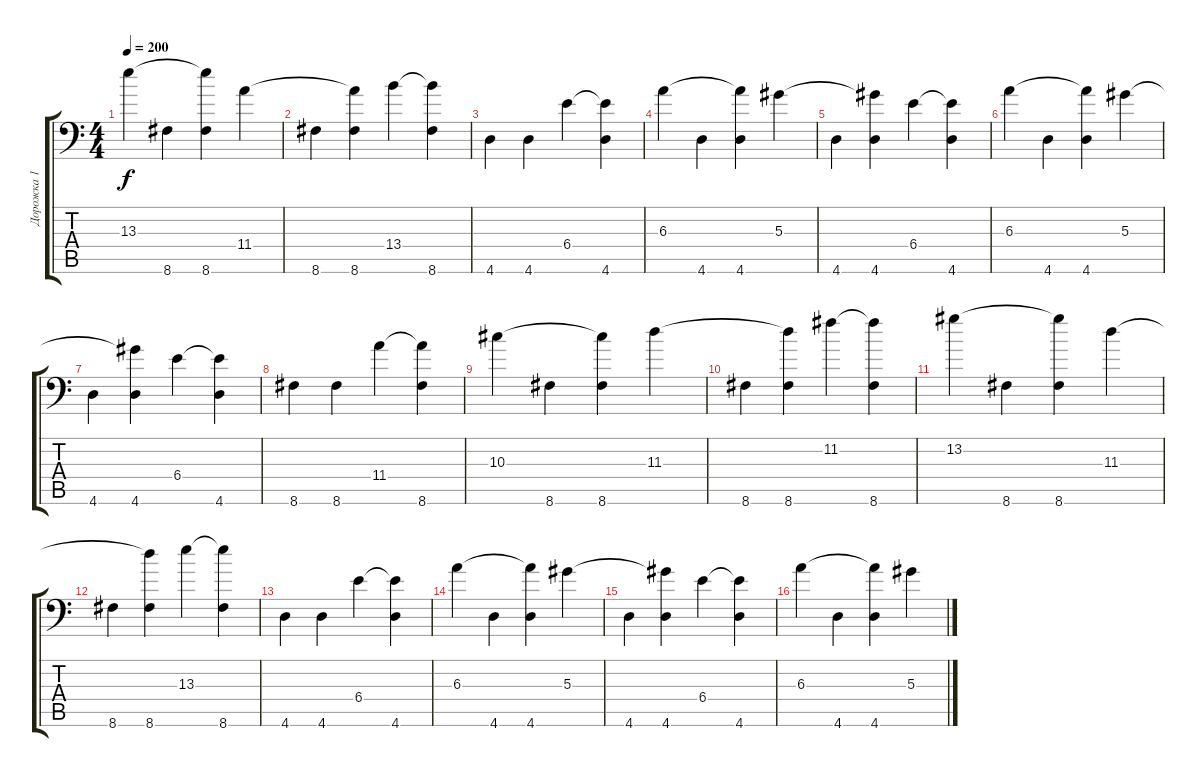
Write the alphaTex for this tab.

\track ("Дорожка 1" "Дорожка 1") {instrument distortionguitar}
\staff {score tabs}
\tuning (C4 G3 Eb3 Bb2 F2 Bb1) {hide}
\ts (4 4)
\tempo 200
\clef f4
\ks c
13.3.4{dy f} 8.6.4 (13.3{t} 8.6).4 11.4.4 |
8.6.4 (11.4{t} 8.6).4 13.4.4 (13.4{t} 8.6).4 |
4.6.4 4.6.4 6.4.4 (6.4{t} 4.6).4 |
6.3.4 4.6.4 (6.3{t} 4.6).4 5.3.4 |
4.6.4 (5.3{t} 4.6).4 6.4.4 (6.4{t} 4.6).4 |
6.3.4 4.6.4 (6.3{t} 4.6).4 5.3.4 |
4.6.4 (5.3{t} 4.6).4 6.4.4 (6.4{t} 4.6).4 |
8.6.4{instrument electricguitarclean} 8.6.4 11.4.4 (11.4{t} 8.6).4 |
10.3.4 8.6.4 (10.3{t} 8.6).4 11.3.4 |
8.6.4 (11.3{t} 8.6).4 11.2.4 (11.2{t} 8.6).4 |
13.2.4 8.6.4 (13.2{t} 8.6).4 11.3.4 |
8.6.4 (11.3{t} 8.6).4 13.3.4 (13.3{t} 8.6).4 |
4.6.4 4.6.4 6.4.4 (6.4{t} 4.6).4 |
6.3.4 4.6.4 (6.3{t} 4.6).4 5.3.4 |
4.6.4 (5.3{t} 4.6).4 6.4.4 (6.4{t} 4.6).4 |
6.3.4 4.6.4 (6.3{t} 4.6).4 5.3.4
